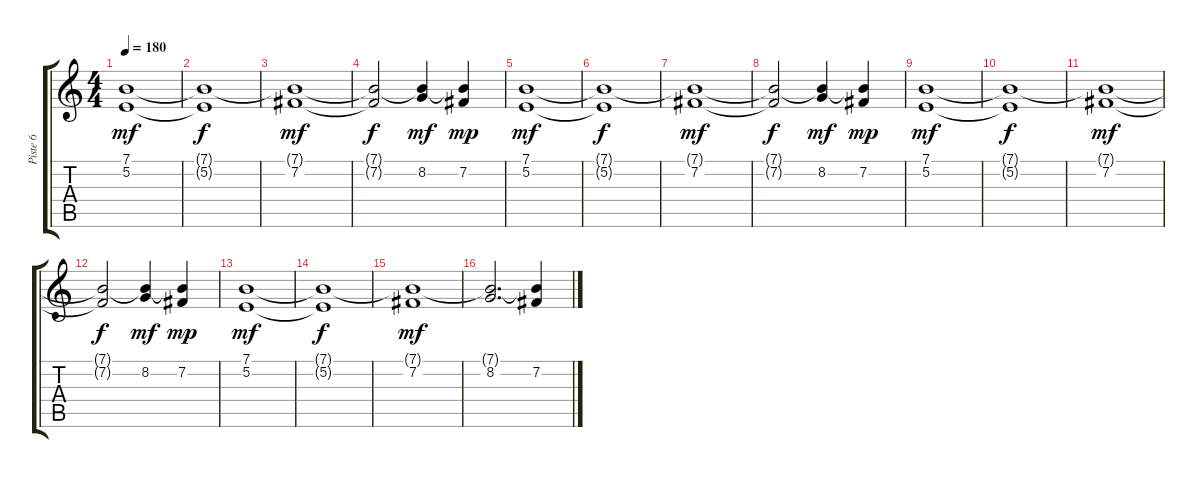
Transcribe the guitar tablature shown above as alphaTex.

\track ("Piste 6" "Piste 6") {instrument pad7halo}
\staff {score tabs}
\tuning (E4 B3 G3 D3 A2 E2) {hide}
\ts (4 4)
\tempo 180
\clef g2
\ks c
(7.1 5.2).1{dy mf} |
(7.1{t} 5.2{t}).1{dy f} |
(7.1{t} 7.2).1{dy mf} |
(7.1{t} 7.2{t}).2{dy f} (7.1{t} 8.2).4{dy mf} (7.1{t} 7.2).4{dy mp} |
(7.1 5.2).1{dy mf} |
(7.1{t} 5.2{t}).1{dy f} |
(7.1{t} 7.2).1{dy mf} |
(7.1{t} 7.2{t}).2{dy f} (7.1{t} 8.2).4{dy mf} (7.1{t} 7.2).4{dy mp} |
(7.1 5.2).1{dy mf} |
(7.1{t} 5.2{t}).1{dy f} |
(7.1{t} 7.2).1{dy mf} |
(7.1{t} 7.2{t}).2{dy f} (7.1{t} 8.2).4{dy mf} (7.1{t} 7.2).4{dy mp} |
(7.1 5.2).1{dy mf} |
(7.1{t} 5.2{t}).1{dy f} |
(7.1{t} 7.2).1{dy mf} |
(7.1{t} 8.2).2{d} (7.1{t} 7.2).4
